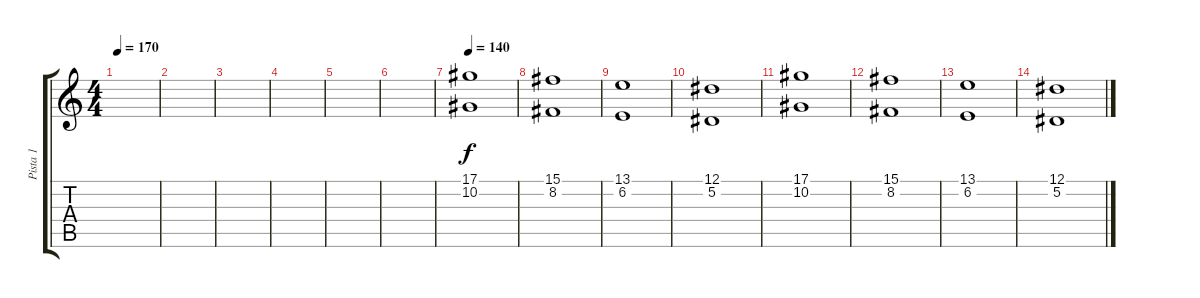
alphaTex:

\track ("Pista 1" "Pista 1") {instrument stringensemble1}
\staff {score tabs}
\tuning (Eb4 Bb3 Gb3 Db3 Ab2 Eb2) {hide}
\ts (4 4)
\tempo 170
\clef g2
\ks c
|
|
|
|
|
|
\tempo 140
(17.1 10.2).1 |
(15.1 8.2).1 |
(13.1 6.2).1 |
(12.1 5.2).1 |
(17.1 10.2).1 |
(15.1 8.2).1 |
(13.1 6.2).1 |
(12.1 5.2).1
